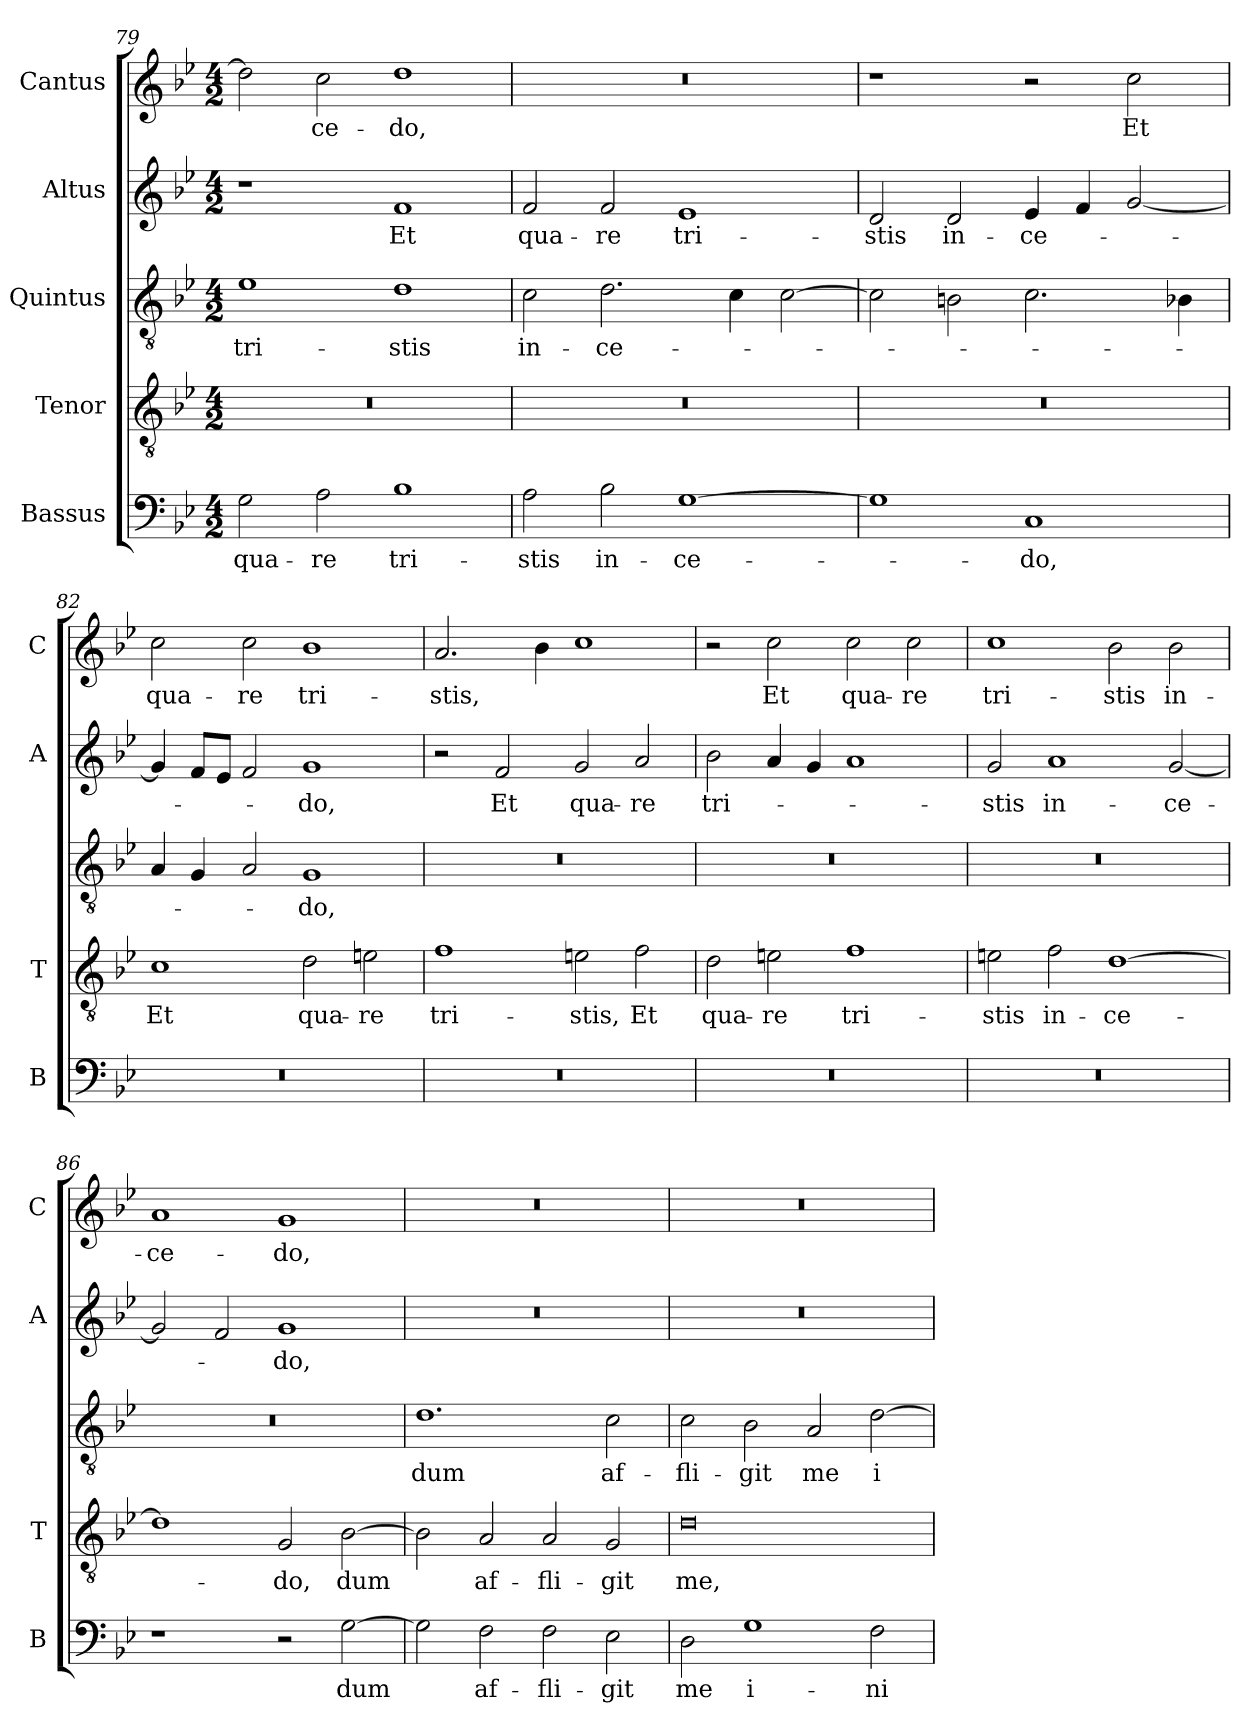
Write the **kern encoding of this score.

**kern	**text	**kern	**text	**kern	**text	**kern	**text	**kern	**text
*part5	*part5	*part4	*part4	*part3	*part3	*part2	*part2	*part1	*part1
*staff5	*staff5	*staff4	*staff4	*staff3	*staff3	*staff2	*staff2	*staff1	*staff1
*I"Bassus	*	*I"Tenor	*	*I"Quintus	*	*I"Altus	*	*I"Cantus	*
*I'B	*	*I'T	*	*	*	*I'A	*	*I'C	*
*clefF4	*	*clefGv2	*	*clefGv2	*	*clefG2	*	*clefG2	*
*k[b-e-]	*	*k[b-e-]	*	*k[b-e-]	*	*k[b-e-]	*	*k[b-e-]	*
*B-:	*	*B-:	*	*B-:	*	*B-:	*	*B-:	*
*M4/2	*	*M4/2	*	*M4/2	*	*M4/2	*	*M4/2	*
=79	=79	=79	=79	=79	=79	=79	=79	=79	=79
!	!LO:LY:b	!	!	!	!LO:LY:b	!	!	!	!
2G\	qua-	0r	.	1e-	tri-	1r	.	2dd\]	.
!	!LO:LY:b	!	!	!	!	!	!	!	!LO:LY:b
2A\	-re	.	.	.	.	.	.	2cc\	-ce-
!	!LO:LY:b	!	!	!	!LO:LY:b	!	!LO:LY:b	!	!LO:LY:b
1B-	tri-	.	.	1d	-stis	1f	Et	1dd	-do,
=80	=80	=80	=80	=80	=80	=80	=80	=80	=80
!	!LO:LY:b	!	!	!	!LO:LY:b	!	!LO:LY:b	!	!
2A\	-stis	0r	.	2c\	in-	2f/	qua-	0r	.
!	!LO:LY:b	!	!	!	!LO:LY:b	!	!LO:LY:b	!	!
2B-\	in-	.	.	2.d\	-ce-	2f/	-re	.	.
!	!LO:LY:b	!	!	!	!	!	!LO:LY:b	!	!
[1G	-ce-	.	.	.	.	1e-	tri-	.	.
.	.	.	.	4c\	.	.	.	.	.
.	.	.	.	[2c\	.	.	.	.	.
!!LO:LB:g=z
=81	=81	=81	=81	=81	=81	=81	=81	=81	=81
!	!	!	!	!	!	!	!LO:LY:b	!	!
1G]	.	0r	.	2c\]	.	2d/	-stis	1r	.
!	!	!	!	!	!	!	!LO:LY:b	!	!
.	.	.	.	2Bn\	.	2d/	in-	.	.
!	!LO:LY:b	!	!	!	!	!	!LO:LY:b	!	!
1C	-do,	.	.	2.c\	.	4e-/	-ce-	2r	.
.	.	.	.	.	.	4f/	.	.	.
!	!	!	!	!	!	!	!	!	!LO:LY:b
.	.	.	.	.	.	[2g/	.	2cc\	Et
.	.	.	.	4B-X\	.	.	.	.	.
=82	=82	=82	=82	=82	=82	=82	=82	=82	=82
!	!	!	!LO:LY:b	!	!	!	!	!	!LO:LY:b
0r	.	1c	Et	4A/	.	4g/]	.	2cc\	qua-
.	.	.	.	4G/	.	8f/L	.	.	.
.	.	.	.	.	.	8e-/J	.	.	.
!	!	!	!	!	!	!	!	!	!LO:LY:b
.	.	.	.	2A/	.	2f/	.	2cc\	-re
!	!	!	!LO:LY:b	!	!LO:LY:b	!	!LO:LY:b	!	!LO:LY:b
.	.	2d\	qua-	1G	-do,	1g	-do,	1b-	tri-
!	!	!	!LO:LY:b	!	!	!	!	!	!
.	.	2en\	-re	.	.	.	.	.	.
=83	=83	=83	=83	=83	=83	=83	=83	=83	=83
!	!	!	!LO:LY:b	!	!	!	!	!	!LO:LY:b
0r	.	1f	tri-	0r	.	2r	.	2.a/	-stis,
!	!	!	!	!	!	!	!LO:LY:b	!	!
.	.	.	.	.	.	2f/	Et	.	.
.	.	.	.	.	.	.	.	4b-\	.
!	!	!	!LO:LY:b	!	!	!	!LO:LY:b	!	!
.	.	2en\	-stis,	.	.	2g/	qua-	1cc	.
!	!	!	!LO:LY:b	!	!	!	!LO:LY:b	!	!
.	.	2f\	Et	.	.	2a/	-re	.	.
=84	=84	=84	=84	=84	=84	=84	=84	=84	=84
!	!	!	!LO:LY:b	!	!	!	!LO:LY:b	!	!
0r	.	2d\	qua-	0r	.	2b-\	tri-	2r	.
!	!	!	!LO:LY:b	!	!	!	!	!	!LO:LY:b
.	.	2en\	-re	.	.	4a/	.	2cc\	Et
.	.	.	.	.	.	4g/	.	.	.
!	!	!	!LO:LY:b	!	!	!	!	!	!LO:LY:b
.	.	1f	tri-	.	.	1a	.	2cc\	qua-
!	!	!	!	!	!	!	!	!	!LO:LY:b
.	.	.	.	.	.	.	.	2cc\	-re
=85	=85	=85	=85	=85	=85	=85	=85	=85	=85
!	!	!	!LO:LY:b	!	!	!	!LO:LY:b	!	!LO:LY:b
0r	.	2en\	-stis	0r	.	2g/	-stis	1cc	tri-
!	!	!	!LO:LY:b	!	!	!	!LO:LY:b	!	!
.	.	2f\	in-	.	.	1a	in-	.	.
!	!	!	!LO:LY:b	!	!	!	!	!	!LO:LY:b
.	.	[1d	-ce-	.	.	.	.	2b-\	-stis
!	!	!	!	!	!	!	!LO:LY:b	!	!LO:LY:b
.	.	.	.	.	.	[2g/	-ce-	2b-\	in-
!!LO:LB:g=z
=86	=86	=86	=86	=86	=86	=86	=86	=86	=86
!	!	!	!	!	!	!	!	!	!LO:LY:b
1r	.	1d]	.	0r	.	2g/]	.	1a	-ce-
.	.	.	.	.	.	2f/	.	.	.
!	!	!	!LO:LY:b	!	!	!	!LO:LY:b	!	!LO:LY:b
2r	.	2G/	-do,	.	.	1g	-do,	1g	-do,
!	!LO:LY:b	!	!LO:LY:b	!	!	!	!	!	!
[2G\	dum	[2B-\	dum	.	.	.	.	.	.
=87	=87	=87	=87	=87	=87	=87	=87	=87	=87
!	!	!	!	!	!LO:LY:b	!	!	!	!
2G\]	.	2B-\]	.	1.d	dum	0r	.	0r	.
!	!LO:LY:b	!	!LO:LY:b	!	!	!	!	!	!
2F\	af-	2A/	af-	.	.	.	.	.	.
!	!LO:LY:b	!	!LO:LY:b	!	!	!	!	!	!
2F\	-fli-	2A/	-fli-	.	.	.	.	.	.
!	!LO:LY:b	!	!LO:LY:b	!	!LO:LY:b	!	!	!	!
2E-\	-git	2G/	-git	2c\	af-	.	.	.	.
=88	=88	=88	=88	=88	=88	=88	=88	=88	=88
!	!LO:LY:b	!	!LO:LY:b	!	!LO:LY:b	!	!	!	!
2D\	me	0d	me,	2c\	-fli-	0r	.	0r	.
!	!LO:LY:b	!	!	!	!LO:LY:b	!	!	!	!
1G	i-	.	.	2B-\	-git	.	.	.	.
!	!	!	!	!	!LO:LY:b	!	!	!	!
.	.	.	.	2A/	me	.	.	.	.
!	!LO:LY:b	!	!	!	!LO:LY:b	!	!	!	!
2F\	-ni-	.	.	[2d\	i-	.	.	.	.
=	=	=	=	=	=	=	=	=	=
*-	*-	*-	*-	*-	*-	*-	*-	*-	*-
